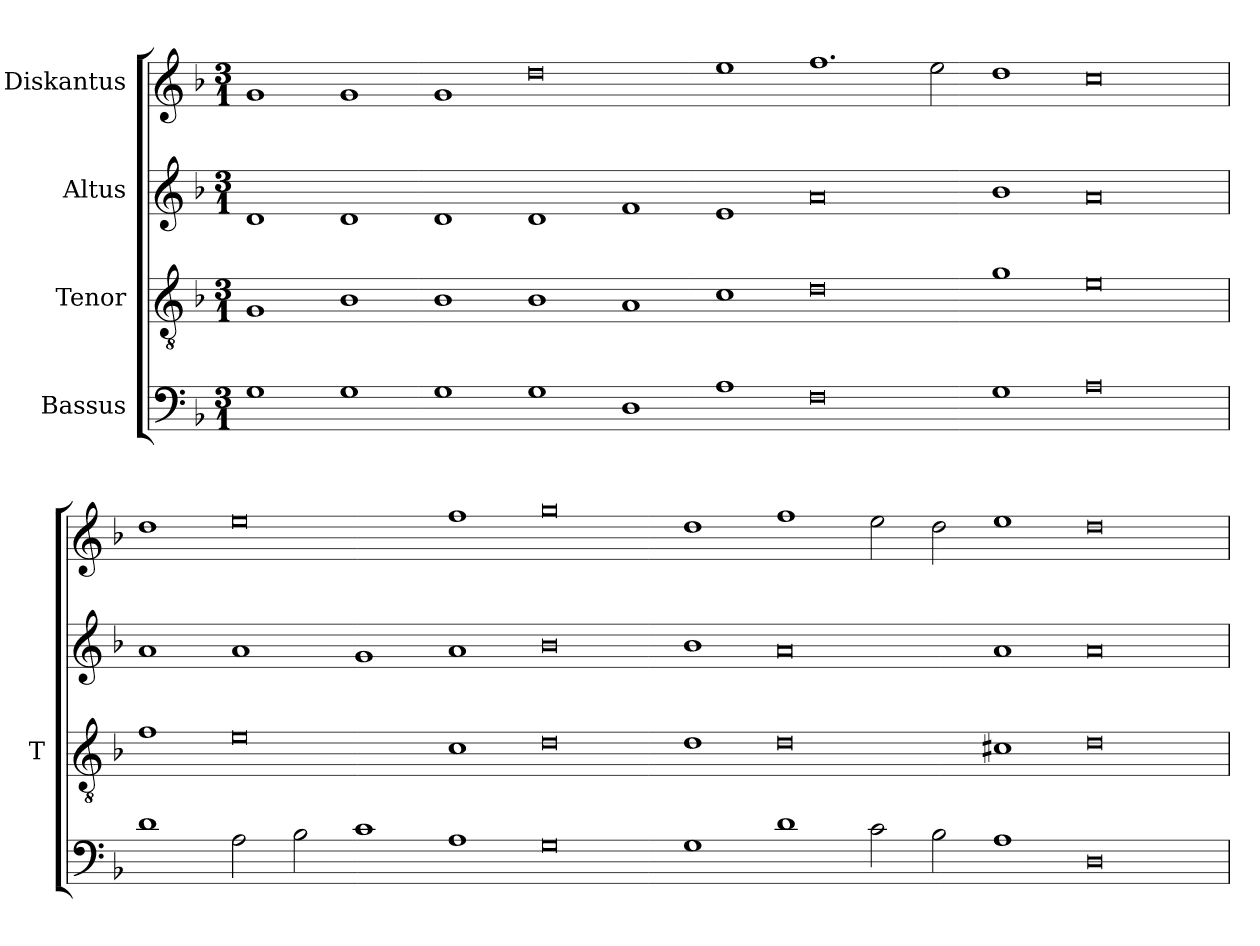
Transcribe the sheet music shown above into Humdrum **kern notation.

**kern	**kern	**kern	**kern
*part4	*part3	*part2	*part1
*staff4	*staff3	*staff2	*staff1
*I"Bassus	*I"Tenor	*I"Altus	*I"Diskantus
*	*I'T	*	*
*clefF4	*clefGv2	*clefG2	*clefG2
*k[b-]	*k[b-]	*k[b-]	*k[b-]
*M3/1	*M3/1	*M3/1	*M3/1
=	=	=	=
1G	1G	1d	1g
1G	1B-	1d	1g
1G	1B-	1d	1g
1G	1B-	1d	0dd
1D	1A	1f	.
1A	1c	1e	1ee
0F	0d	0a	1.ff
.	.	.	2ee
1G	1g	1b-	1dd
0A	0e	0a	0cc
=	=	=	=
1d	1f	1a	1dd
2A	0e	1a	0ee
2B-	.	.	.
1c	.	1g	.
1A	1c	1a	1ff
0G	0d	0b-	0gg
1G	1d	1b-	1dd
1d	0d	0a	1ff
2c	.	.	2ee
2B-	.	.	2dd
1A	1c#X	1a	1ee
0D	0d	0a	0dd
=	=	=	=
*-	*-	*-	*-
